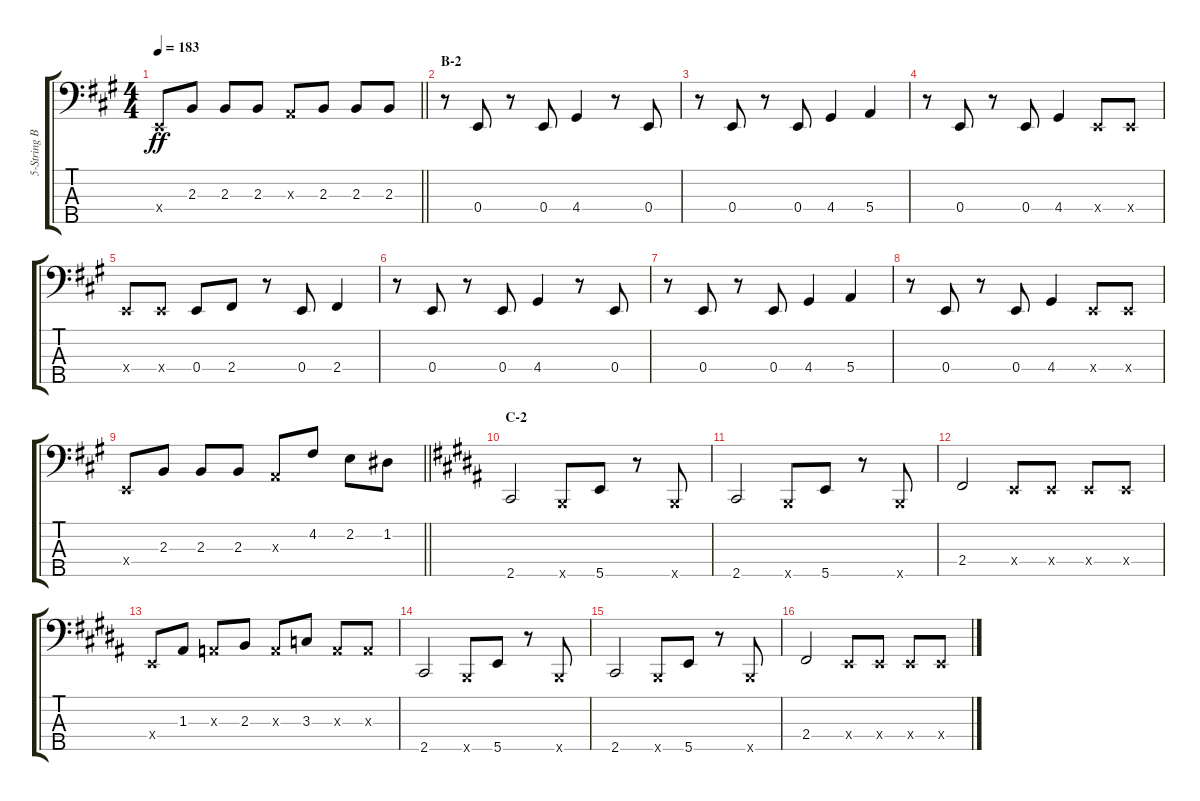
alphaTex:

\track ("5-String Bass" "5-String B") {instrument electricbassfinger}
\staff {score tabs}
\tuning (G2 D2 A1 E1 B0) {hide}
\ts (4 4)
\tempo 183
\clef f4
\barLineRight lightlight
\ks a
0.4{x}.8{dy ff} 2.3.8 2.3.8 2.3.8 0.3{x}.8 2.3.8 2.3.8 2.3.8 |
\section ("" "B-2")
r.8 0.4.8 r.8 0.4.8 4.4.4 r.8 0.4.8 |
r.8 0.4.8 r.8 0.4.8 4.4.4 5.4.4 |
r.8 0.4.8 r.8 0.4.8 4.4.4 0.4{x}.8 0.4{x}.8 |
0.4{x}.8 0.4{x}.8 0.4.8 2.4.8 r.8 0.4.8 2.4.4 |
r.8 0.4.8 r.8 0.4.8 4.4.4 r.8 0.4.8 |
r.8 0.4.8 r.8 0.4.8 4.4.4 5.4.4 |
r.8 0.4.8 r.8 0.4.8 4.4.4 0.4{x}.8 0.4{x}.8 |
\barLineRight lightlight
0.4{x}.8 2.3.8 2.3.8 2.3.8 0.3{x}.8 4.2.8 2.2.8 1.2.8 |
\section ("" "C-2")
\ks b
2.5.2 0.5{x}.8 5.5.8 r.8 0.5{x}.8 |
2.5.2 0.5{x}.8 5.5.8 r.8 0.5{x}.8 |
2.4.2 0.4{x}.8 0.4{x}.8 0.4{x}.8 0.4{x}.8 |
0.4{x}.8 1.3.8 0.3{x}.8 2.3.8 0.3{x}.8 3.3.8 0.3{x}.8 0.3{x}.8 |
2.5.2 0.5{x}.8 5.5.8 r.8 0.5{x}.8 |
2.5.2 0.5{x}.8 5.5.8 r.8 0.5{x}.8 |
2.4.2 0.4{x}.8 0.4{x}.8 0.4{x}.8 0.4{x}.8
